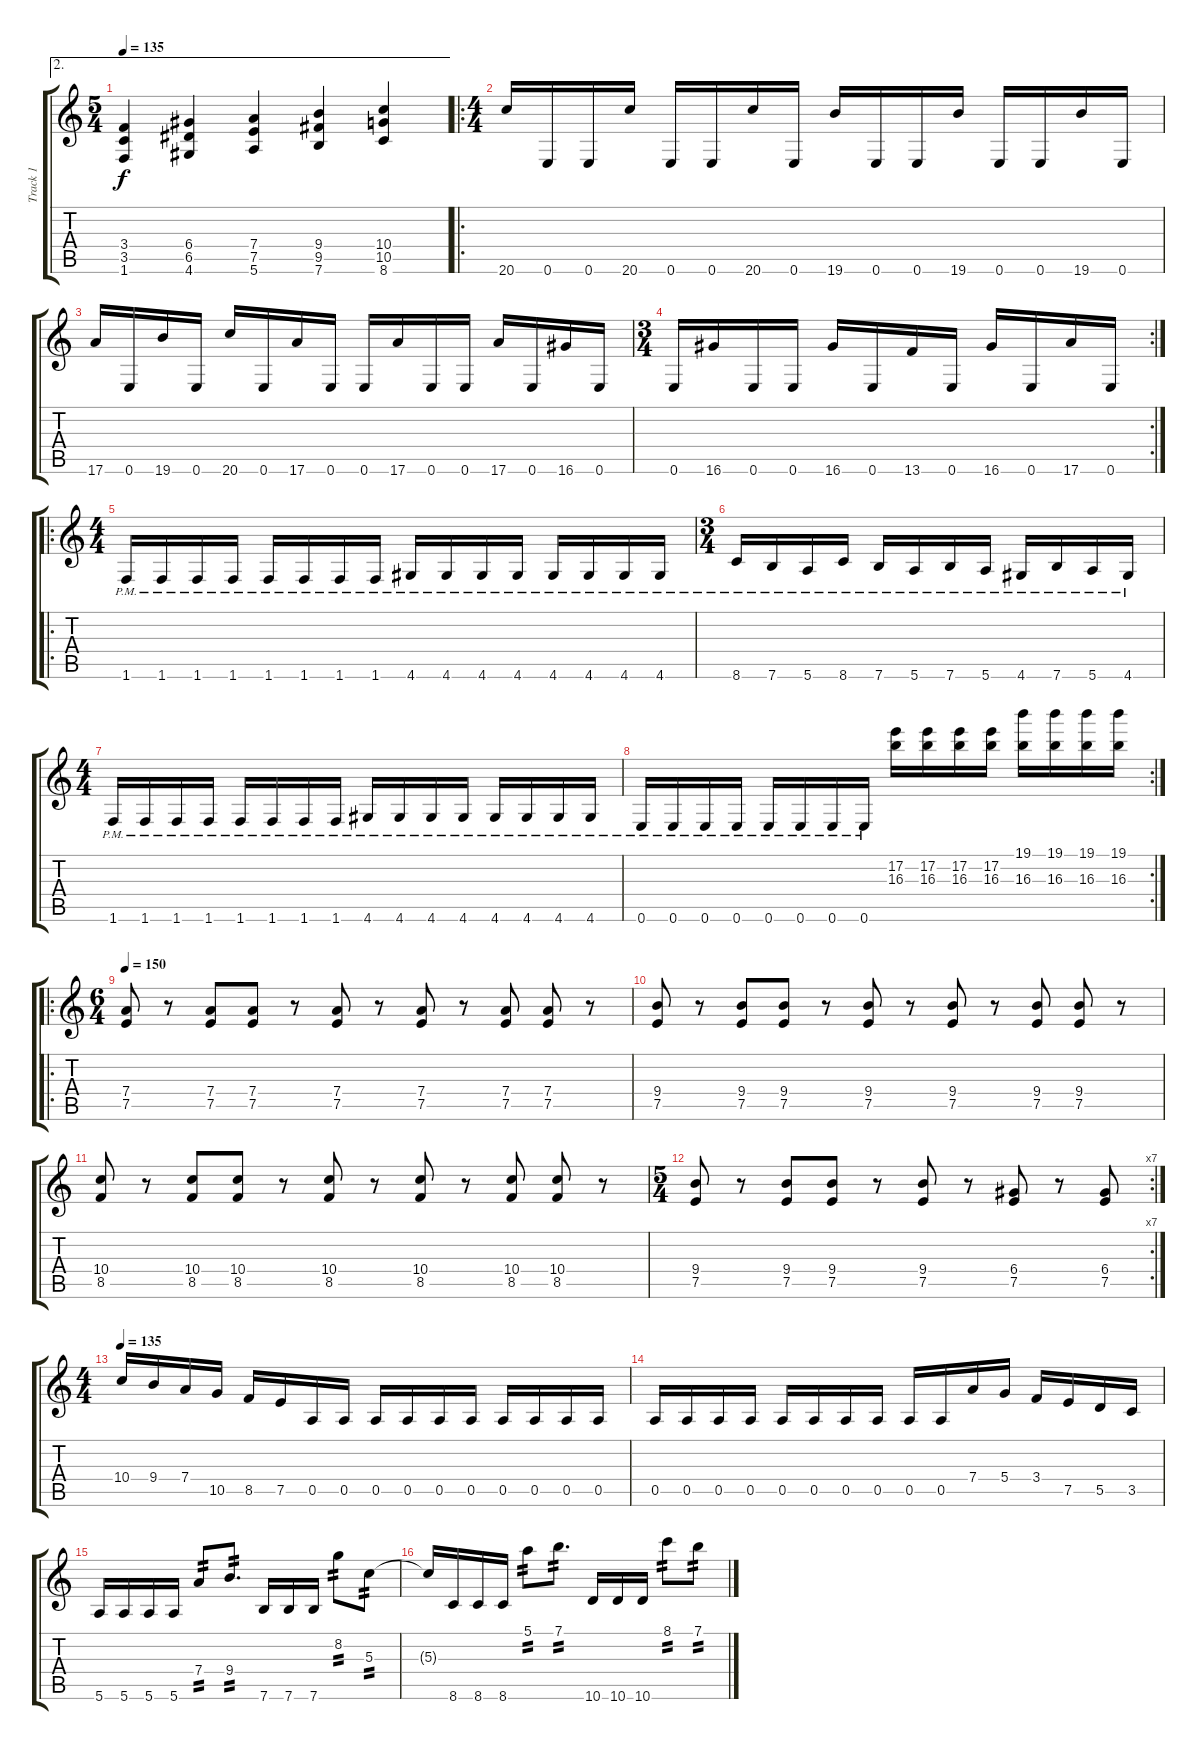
\track ("Track 1" "Track 1") {instrument distortionguitar}
\staff {score tabs}
\tuning (E4 B3 G3 D3 A2 E2) {hide}
\ae 2
\ts (5 4)
\tempo 135
\clef g2
\ks c
(3.4 3.5 1.6).4{dy f} (6.4 6.5 4.6).4 (7.4 7.5 5.6).4 (9.4 9.5 7.6).4 (10.4 10.5 8.6).4 |
\ro
\ts (4 4)
20.6.16 0.6.16 0.6.16 20.6.16 0.6.16 0.6.16 20.6.16 0.6.16 19.6.16 0.6.16 0.6.16 19.6.16 0.6.16 0.6.16 19.6.16 0.6.16 |
17.6.16 0.6.16 19.6.16 0.6.16 20.6.16 0.6.16 17.6.16 0.6.16 0.6.16 17.6.16 0.6.16 0.6.16 17.6.16 0.6.16 16.6.16 0.6.16 |
\rc 2
\ts (3 4)
0.6.16 16.6.16 0.6.16 0.6.16 16.6.16 0.6.16 13.6.16 0.6.16 16.6.16 0.6.16 17.6.16 0.6.16 |
\ro
\ts (4 4)
1.6{pm}.16 1.6{pm}.16 1.6{pm}.16 1.6{pm}.16 1.6{pm}.16 1.6{pm}.16 1.6{pm}.16 1.6{pm}.16 4.6{pm}.16 4.6{pm}.16 4.6{pm}.16 4.6{pm}.16 4.6{pm}.16 4.6{pm}.16 4.6{pm}.16 4.6{pm}.16 |
\ts (3 4)
8.6{pm}.16 7.6{pm}.16 5.6{pm}.16 8.6{pm}.16 7.6{pm}.16 5.6{pm}.16 7.6{pm}.16 5.6{pm}.16 4.6{pm}.16 7.6{pm}.16 5.6{pm}.16 4.6{pm}.16 |
\ts (4 4)
1.6{pm}.16 1.6{pm}.16 1.6{pm}.16 1.6{pm}.16 1.6{pm}.16 1.6{pm}.16 1.6{pm}.16 1.6{pm}.16 4.6{pm}.16 4.6{pm}.16 4.6{pm}.16 4.6{pm}.16 4.6{pm}.16 4.6{pm}.16 4.6{pm}.16 4.6{pm}.16 |
\rc 2
0.6{pm}.16 0.6{pm}.16 0.6{pm}.16 0.6{pm}.16 0.6{pm}.16 0.6{pm}.16 0.6{pm}.16 0.6{pm}.16 (17.2 16.3).16 (17.2 16.3).16 (17.2 16.3).16 (17.2 16.3).16 (19.1 16.3).16 (19.1 16.3).16 (19.1 16.3).16 (19.1 16.3).16 |
\ro
\ts (6 4)
\tempo 150
(7.4 7.5).8 r.8 (7.4 7.5).8 (7.4 7.5).8 r.8 (7.4 7.5).8 r.8 (7.4 7.5).8 r.8 (7.4 7.5).8 (7.4 7.5).8 r.8 |
(9.4 7.5).8 r.8 (9.4 7.5).8 (9.4 7.5).8 r.8 (9.4 7.5).8 r.8 (9.4 7.5).8 r.8 (9.4 7.5).8 (9.4 7.5).8 r.8 |
(10.4 8.5).8 r.8 (10.4 8.5).8 (10.4 8.5).8 r.8 (10.4 8.5).8 r.8 (10.4 8.5).8 r.8 (10.4 8.5).8 (10.4 8.5).8 r.8 |
\rc 7
\ts (5 4)
(9.4 7.5).8 r.8 (9.4 7.5).8 (9.4 7.5).8 r.8 (9.4 7.5).8 r.8 (6.4 7.5).8 r.8 (6.4 7.5).8 |
\ts (4 4)
\tempo 135
10.4.16 9.4.16 7.4.16 10.5.16 8.5.16 7.5.16 0.5.16 0.5.16 0.5.16 0.5.16 0.5.16 0.5.16 0.5.16 0.5.16 0.5.16 0.5.16 |
0.5.16 0.5.16 0.5.16 0.5.16 0.5.16 0.5.16 0.5.16 0.5.16 0.5.16 0.5.16 7.4.16 5.4.16 3.4.16 7.5.16 5.5.16 3.5.16 |
5.6.16 5.6.16 5.6.16 5.6.16 7.4.8{tp 2} 9.4.8{d tp 2} 7.6.16 7.6.16 7.6.16 8.2.8{tp 2} 5.3.8{tp 2} |
5.3{t}.16 8.6.16 8.6.16 8.6.16 5.1.8{tp 2} 7.1.8{d tp 2} 10.6.16 10.6.16 10.6.16 8.1.8{tp 2} 7.1.8{tp 2}
